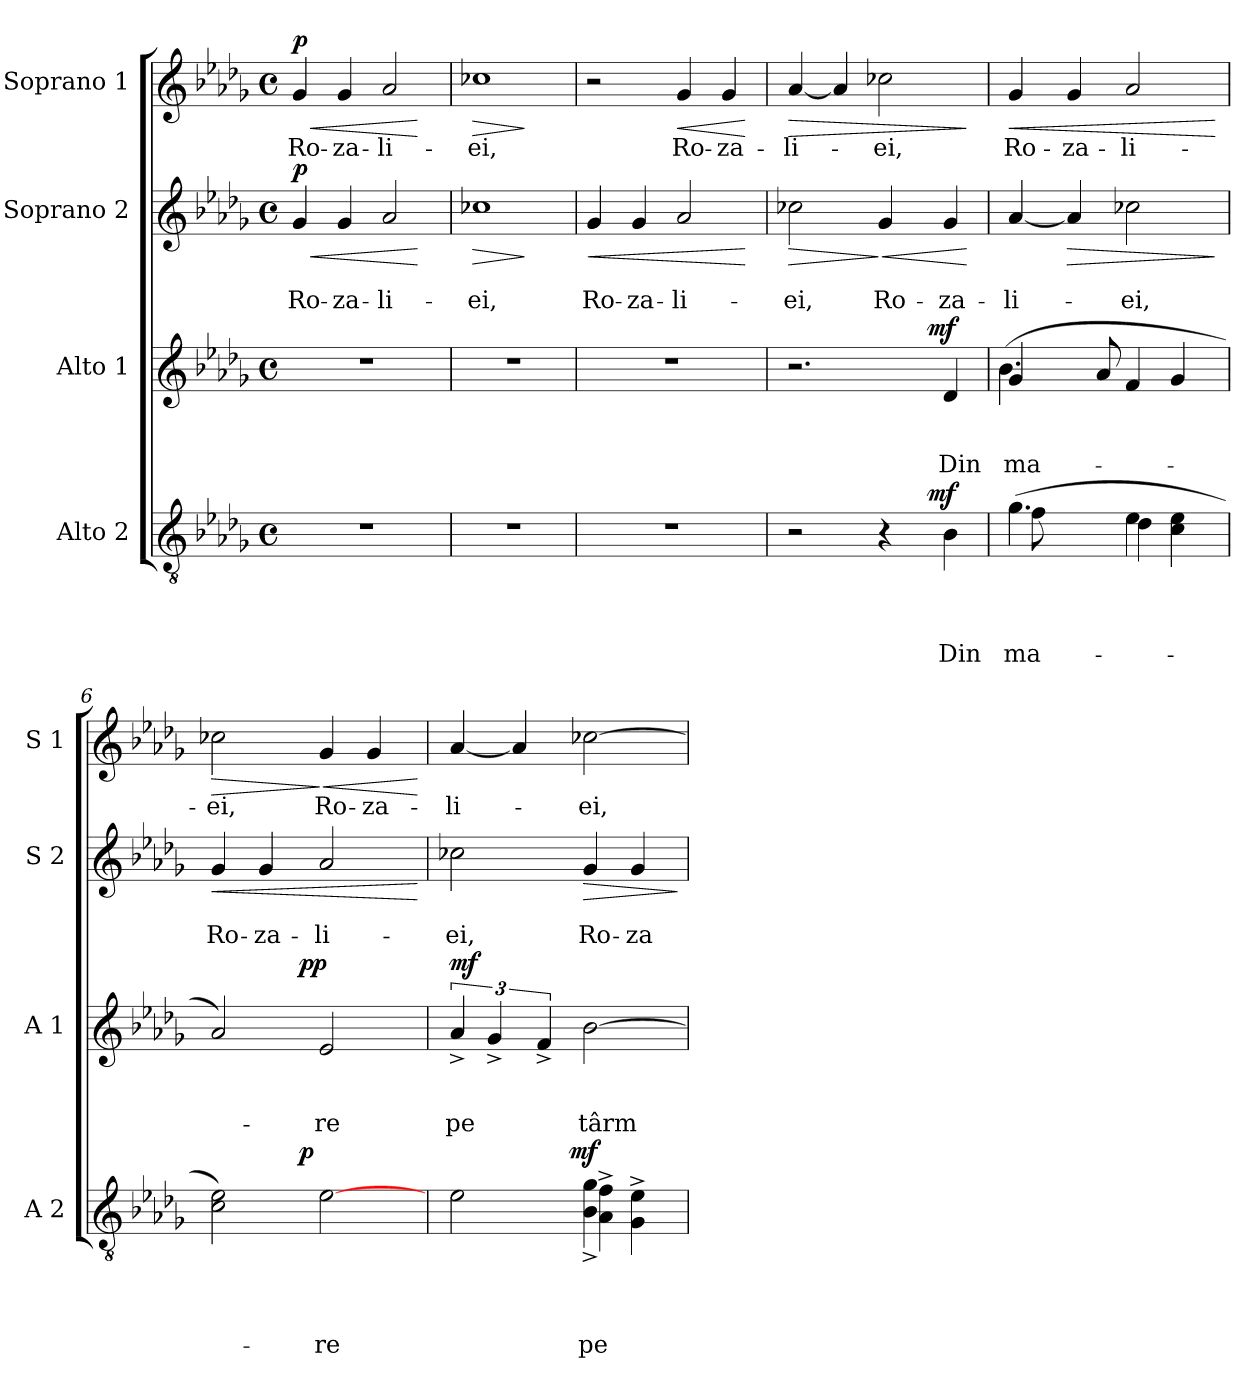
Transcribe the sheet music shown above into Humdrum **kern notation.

**kern	**text	**text	**text	**text	**dynam	**kern	**text	**text	**text	**dynam	**kern	**text	**text	**dynam	**kern	**text	**dynam
*part4	*part4	*part4	*part4	*part4	*part4	*part3	*part3	*part3	*part3	*part3	*part2	*part2	*part2	*part2	*part1	*part1	*part1
*staff4	*staff4	*staff4	*staff4	*staff4	*staff4	*staff3	*staff3	*staff3	*staff3	*staff3	*staff2	*staff2	*staff2	*staff2	*staff1	*staff1	*staff1
*I"Alto 2	*	*	*	*	*	*I"Alto 1	*	*	*	*	*I"Soprano 2	*	*	*	*I"Soprano 1	*	*
*I'A 2	*	*	*	*	*	*I'A 1	*	*	*	*	*I'S 2	*	*	*	*I'S 1	*	*
*clefGv2	*	*	*	*	*	*clefG2	*	*	*	*	*clefG2	*	*	*	*clefG2	*	*
*k[b-e-a-d-g-]	*	*	*	*	*	*k[b-e-a-d-g-]	*	*	*	*	*k[b-e-a-d-g-]	*	*	*	*k[b-e-a-d-g-]	*	*
*D-:	*	*	*	*	*	*D-:	*	*	*	*	*D-:	*	*	*	*D-:	*	*
*M4/4	*	*	*	*	*	*M4/4	*	*	*	*	*M4/4	*	*	*	*M4/4	*	*
*met(c)	*	*	*	*	*	*met(c)	*	*	*	*	*met(c)	*	*	*	*met(c)	*	*
=1	=1	=1	=1	=1	=1	=1	=1	=1	=1	=1	=1	=1	=1	=1	=1	=1	=1
!	!	!	!	!	!	!	!	!	!	!	!	!	!LO:LY:b	!LO:HP:b	!	!LO:LY:b	!LO:HP:b
!	!	!	!	!	!	!	!	!	!	!	!	!	!	!LO:DY:n=1:a	!	!	!LO:DY:n=1:a
1r	.	.	.	.	.	1r	.	.	.	.	4g-/	.	Ro-	< p	4g-/	Ro-	< p
!	!	!	!	!	!	!	!	!	!	!	!	!	!LO:LY:b:rj	!	!	!LO:LY:b:rj	!
.	.	.	.	.	.	.	.	.	.	.	4g-/	.	-za-	.	4g-/	-za-	.
!	!	!	!	!	!	!	!	!	!	!	!	!	!LO:LY:b	!	!	!LO:LY:b	!
.	.	.	.	.	.	.	.	.	.	.	2a-/	.	-li-	.	2a-/	-li-	.
.	.	.	.	.	.	.	.	.	.	.	.	.	.	[	.	.	[
=2	=2	=2	=2	=2	=2	=2	=2	=2	=2	=2	=2	=2	=2	=2	=2	=2	=2
!	!	!	!	!	!	!	!	!	!	!	!	!	!LO:LY:b	!LO:HP:b	!	!LO:LY:b	!LO:HP:b
1r	.	.	.	.	.	1r	.	.	.	.	1cc-X	.	-ei,	>	1cc-X	-ei,	>
.	.	.	.	.	.	.	.	.	.	.	.	.	.	]	.	.	]
=3	=3	=3	=3	=3	=3	=3	=3	=3	=3	=3	=3	=3	=3	=3	=3	=3	=3
!	!	!	!	!	!	!	!	!	!	!	!	!	!LO:LY:b	!LO:HP:b	!	!	!
1r	.	.	.	.	.	1r	.	.	.	.	4g-/	.	Ro-	<	2r	.	.
!	!	!	!	!	!	!	!	!	!	!	!	!	!LO:LY:b:rj	!	!	!	!
.	.	.	.	.	.	.	.	.	.	.	4g-/	.	-za-	.	.	.	.
!	!	!	!	!	!	!	!	!	!	!	!	!	!LO:LY:b	!	!	!LO:LY:b	!LO:HP:b
.	.	.	.	.	.	.	.	.	.	.	2a-/	.	-li-	.	4g-/	Ro-	<
!	!	!	!	!	!	!	!	!	!	!	!	!	!	!	!	!LO:LY:b:rj	!
.	.	.	.	.	.	.	.	.	.	.	.	.	.	.	4g-/	-za-	.
.	.	.	.	.	.	.	.	.	.	.	.	.	.	[	.	.	[
=4	=4	=4	=4	=4	=4	=4	=4	=4	=4	=4	=4	=4	=4	=4	=4	=4	=4
!	!	!	!	!	!	!	!	!	!	!	!	!	!LO:LY:b	!LO:HP:b	!	!LO:LY:b	!LO:HP:b
*^	*	*	*	*	*	*^	*	*	*	*	*	*	*	*	*	*	*
2r	3%2ryy	.	.	.	.	.	2.r	3%2ryy	.	.	.	.	2cc-X\	.	-ei,	>	[<4a-/	-li-	>
.	.	.	.	.	.	.	.	.	.	.	.	.	.	.	.	.	4a-/]	.	.
!	!	!	!	!	!	!	!	!	!	!	!	!	!	!	!LO:LY:b	!LO:HP:n=1:b	!	!LO:LY:b	!
4r	.	.	.	.	.	.	.	.	.	.	.	.	4g-/	.	Ro-	] <	2cc-X\	-ei,	.
.	24ryy	.	.	.	.	.	.	24ryy	.	.	.	.	.	.	.	.	.	.	.
!	!	!	!	!	!	!LO:DY:a	!	!	!	!	!	!LO:DY:a	!	!	!	!	!	!	!
.	6..ryy	.	.	.	.	mf	.	6..ryy	.	.	.	mf	.	.	.	.	.	.	.
!	!	!	!	!	!LO:LY:b	!	!	!	!	!	!LO:LY:b	!	!	!	!LO:LY:b:rj	!	!	!	!
4B-\	.	.	.	.	Din	.	4d-/	.	.	.	Din	.	4g-/	.	-za-	.	.	.	.
.	.	.	.	.	.	.	.	.	.	.	.	.	.	.	.	[	.	.	]
=5	=5	=5	=5	=5	=5	=5	=5	=5	=5	=5	=5	=5	=5	=5	=5	=5	=5	=5	=5
!	!	!	!	!	!LO:LY:b	!	!	!	!	!	!LO:LY:b	!	!	!	!LO:LY:b	!	!	!LO:LY:b	!LO:HP:b
*	*^	*	*	*	*	*	*	*	*	*	*	*	*	*	*	*	*	*	*
(>4.g-\	8f\	2ryy	.	.	.	ma-	.	4g-/	(<4.b-\	.	.	ma-	.	[<4a-/	.	-li-	.	4g-/	Ro-	<
.	4.ryy	.	.	.	.	.	.	.	.	.	.	.	.	.	.	.	.	.	.	.
!	!	!	!	!	!	!	!	!	!	!	!	!	!	!	!	!	!LO:HP:b	!	!LO:LY:b	!
.	.	.	.	.	.	.	.	2.ryy	.	.	.	.	.	4a-/]	.	.	>	4g-/	-za-	.
2ryy	.	.	.	.	.	.	.	.	8a-/	.	.	.	.	.	.	.	.	.	.	.
!	!	!	!	!	!	!	!	!	!	!	!	!	!	!	!	!LO:LY:b	!	!	!LO:LY:b	!
.	4e-\	4d->\	.	.	.	.	.	.	4f>/	.	.	.	.	2cc-X\	.	-ei,	.	2a-/	-li-	.
.	4ryy	4c\ 4e-\	.	.	.	.	.	.	4g-/	.	.	.	.	.	.	.	.	.	.	.
8ryy	.	.	.	.	.	.	.	.	.	.	.	.	.	.	.	.	.	.	.	.
*v	*v	*v	*	*	*	*	*	*	*	*	*	*	*	*	*	*	*	*	*	*
*	*	*	*	*	*	*v	*v	*	*	*	*	*	*	*	*	*	*	*
.	.	.	.	.	.	.	.	.	.	.	.	.	.	]	.	.	[
=6	=6	=6	=6	=6	=6	=6	=6	=6	=6	=6	=6	=6	=6	=6	=6	=6	=6
!	!	!	!	!	!	!	!	!	!	!	!	!	!LO:LY:b	!LO:HP:b	!	!LO:LY:b	!LO:HP:b
*^	*	*	*	*	*	*^	*	*	*	*	*	*	*	*	*	*	*
2c\ 2e-\)	4..ryy	.	.	.	.	.	2a-/)	4..ryy	.	.	.	.	4g-/	.	Ro-	<	2cc-X\	-ei,	>
!	!	!	!	!	!	!	!	!	!	!	!	!	!	!	!LO:LY:b:rj	!	!	!	!
.	.	.	.	.	.	.	.	.	.	.	.	.	4g-/	.	-za-	.	.	.	.
!	!	!	!	!	!	!LO:DY:a	!	!	!	!	!	!LO:DY:a	!	!	!	!	!	!	!
.	2ryy	.	.	.	.	p	.	2ryy	.	.	.	pp	.	.	.	.	.	.	.
!	!	!	!	!	!LO:LY:b	!	!	!	!	!	!LO:LY:b	!	!	!	!LO:LY:b	!	!	!LO:LY:b	!LO:HP:n=1:b
[<2e-\	.	.	.	.	-re	.	2e-/	.	.	.	-re	.	2a-/	.	-li-	.	4g-/	Ro-	] <
!	!	!	!	!	!	!	!	!	!	!	!	!	!	!	!	!	!	!LO:LY:b:rj	!
.	.	.	.	.	.	.	.	.	.	.	.	.	.	.	.	.	4g-/	-za-	.
.	16ryy	.	.	.	.	.	.	16ryy	.	.	.	.	.	.	.	.	.	.	.
.	.	.	.	.	.	.	.	.	.	.	.	.	.	.	.	[	.	.	[
!!LO:LB:g=z
=7	=7	=7	=7	=7	=7	=7	=7	=7	=7	=7	=7	=7	=7	=7	=7	=7	=7	=7	=7
*	*^	*	*	*	*	*	*	*	*	*	*	*	*	*	*	*	*	*	*
!	!	!	!	!	!	!	!	!	!	!	!	!LO:LY:b	!LO:DY:a	!	!	!LO:LY:b	!	!	!LO:LY:b	!
*	*	*	*	*	*	*	*	*v	*v	*	*	*	*	*	*	*	*	*	*	*
4...ryy	2e-\	2ryy	.	.	.	.	.	6a-^</	.	.	pe	mf	2cc-X\	.	-ei,	.	[<4a-/	-li-	.
.	.	.	.	.	.	.	.	6g-^</	.	.	.	.	.	.	.	.	.	.	.
.	.	.	.	.	.	.	.	.	.	.	.	.	.	.	.	.	4a-/]	.	.
.	.	.	.	.	.	.	.	6f^</	.	.	.	.	.	.	.	.	.	.	.
!	!	!	!	!	!	!	!LO:DY:a	!	!	!	!	!	!	!	!	!	!	!	!
2ryy	.	.	.	.	.	.	mf	.	.	.	.	.	.	.	.	.	.	.	.
!	!	!	!	!	!	!LO:LY:b	!	!	!	!	!LO:LY:b	!	!	!	!LO:LY:b	!LO:HP:b	!	!LO:LY:b	!
.	4B-\^< 4g-\^<	4A-\>^> 4f\>^>	.	.	.	pe	.	[>2b-\	.	.	târm	.	4g-/	.	Ro-	>	[>2cc-X\	-ei,	.
!	!	!	!	!	!	!	!	!	!	!	!	!	!	!	!LO:LY:b	!	!	!	!
.	4ryy	4G-\^> 4e-\^>	.	.	.	.	.	.	.	.	.	.	4g-/	.	-za-	.	.	.	.
32ryy	.	.	.	.	.	.	.	.	.	.	.	.	.	.	.	.	.	.	.
*v	*v	*v	*	*	*	*	*	*	*	*	*	*	*	*	*	*	*	*	*
.	.	.	.	.	.	.	.	.	.	.	.	.	.	]	.	.	.
=	=	=	=	=	=	=	=	=	=	=	=	=	=	=	=	=	=
*-	*-	*-	*-	*-	*-	*-	*-	*-	*-	*-	*-	*-	*-	*-	*-	*-	*-
